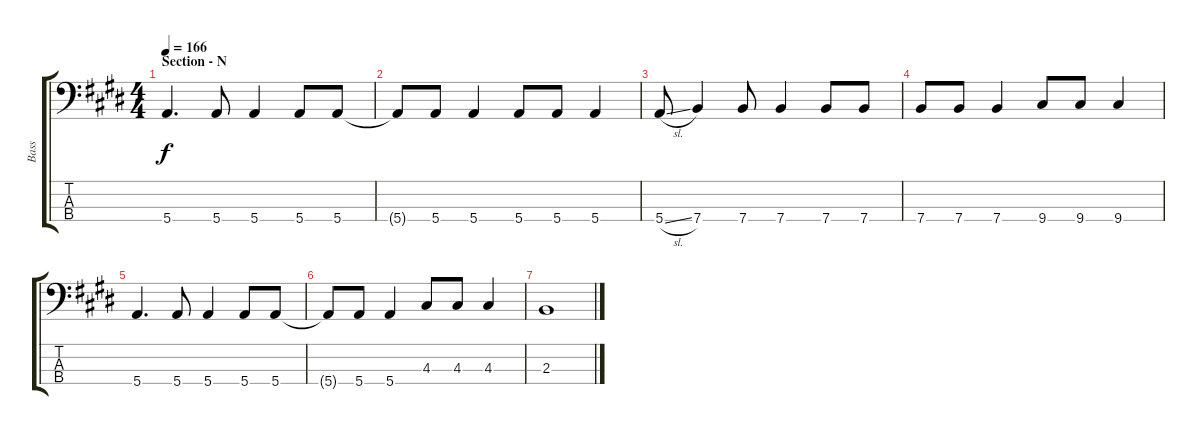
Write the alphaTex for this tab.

\track ("Bass" "Bass") {instrument electricbassfinger}
\staff {score tabs}
\tuning (G2 D2 A1 E1) {hide}
\ts (4 4)
\section ("" "Section - N")
\tempo 166
\clef f4
\ks e
5.4.4{d dy f} 5.4.8 5.4.4 5.4.8 5.4.8 |
5.4{t}.8 5.4.8 5.4.4 5.4.8 5.4.8 5.4.4 |
5.4{sl}.8 7.4.4 7.4.8 7.4.4 7.4.8 7.4.8 |
7.4.8 7.4.8 7.4.4 9.4.8 9.4.8 9.4.4 |
5.4.4{d} 5.4.8 5.4.4 5.4.8 5.4.8 |
5.4{t}.8 5.4.8 5.4.4 4.3.8 4.3.8 4.3.4 |
2.3.1
